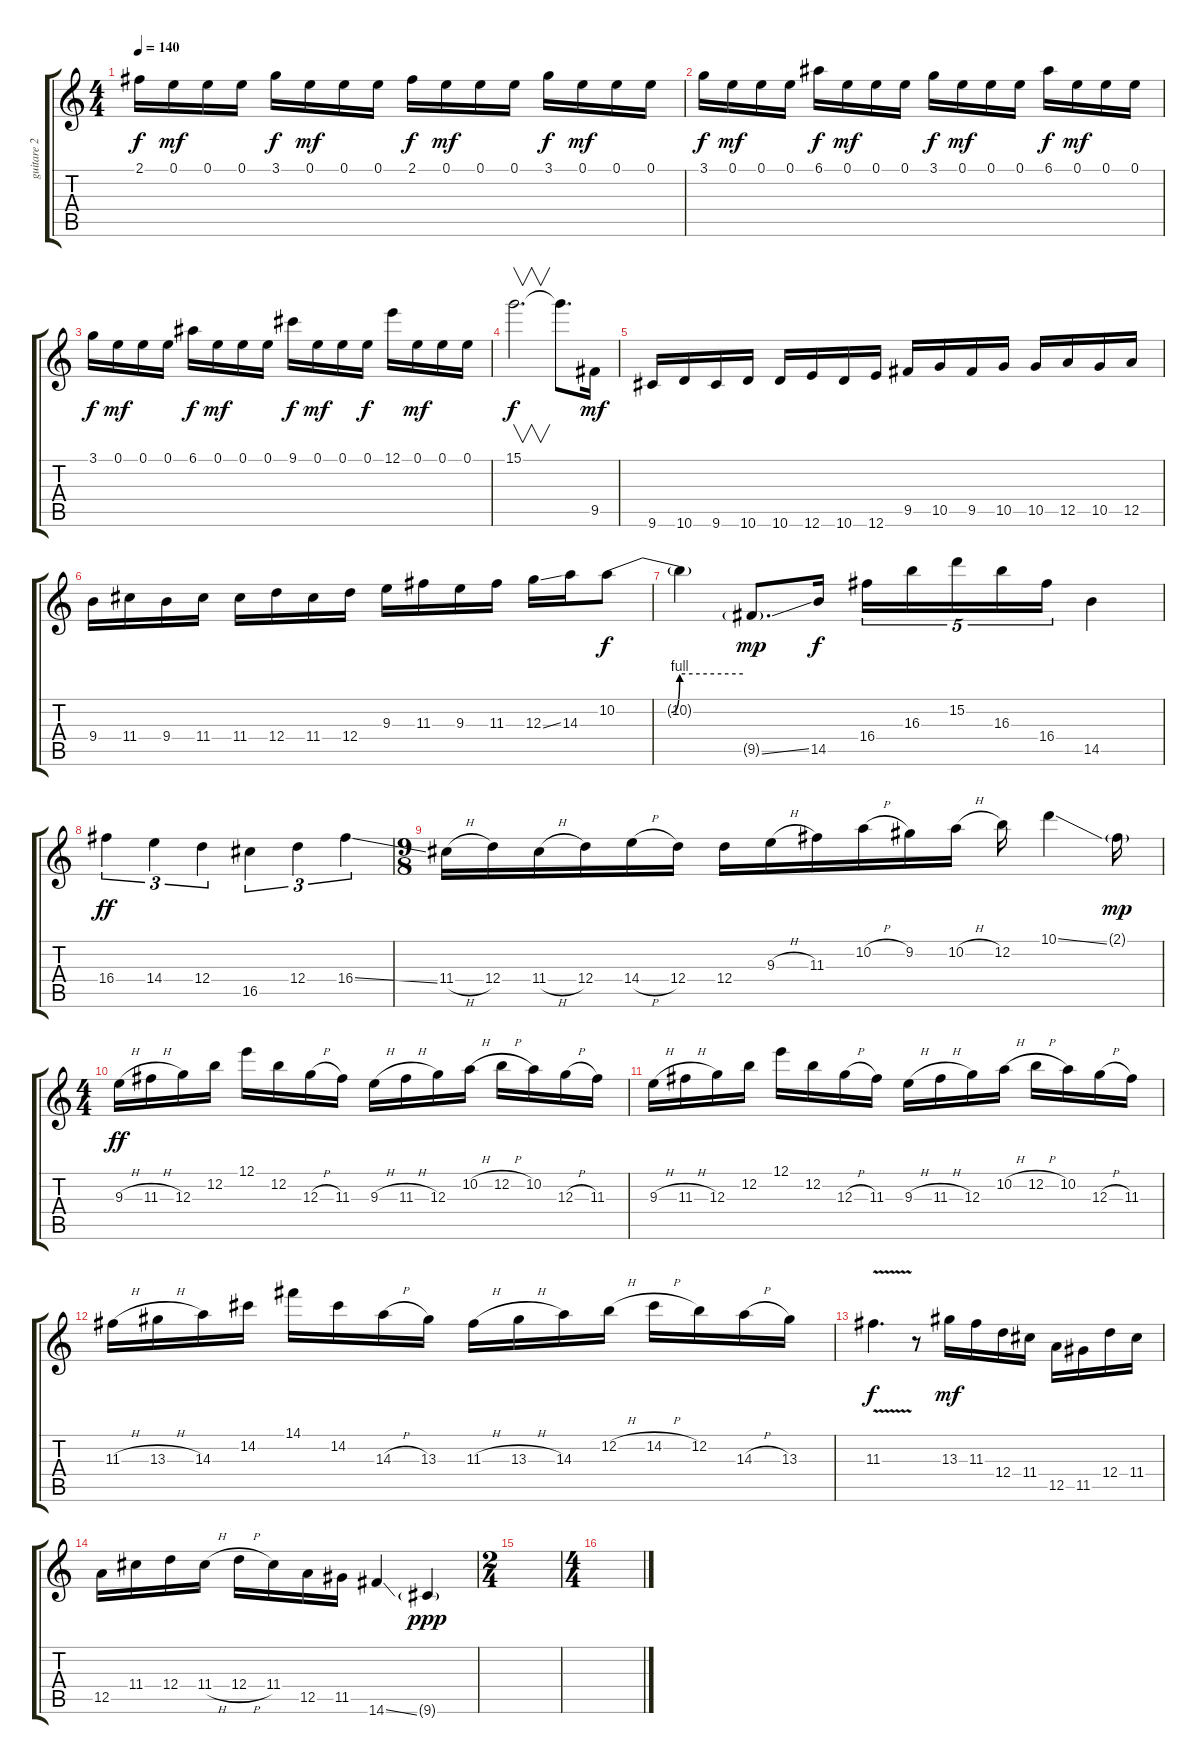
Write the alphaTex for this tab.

\track ("guitare 2" "guitare 2") {instrument overdrivenguitar}
\staff {score tabs}
\tuning (E4 B3 G3 D3 A2 E2) {hide}
\ts (4 4)
\tempo 140
\clef g2
\ks c
2.1.16{dy f} 0.1.16{dy mf} 0.1.16 0.1.16 3.1.16{dy f} 0.1.16{dy mf} 0.1.16 0.1.16 2.1.16{dy f} 0.1.16{dy mf} 0.1.16 0.1.16 3.1.16{dy f} 0.1.16{dy mf} 0.1.16 0.1.16 |
3.1.16{dy f} 0.1.16{dy mf} 0.1.16 0.1.16 6.1.16{dy f} 0.1.16{dy mf} 0.1.16 0.1.16 3.1.16{dy f} 0.1.16{dy mf} 0.1.16 0.1.16 6.1.16{dy f} 0.1.16{dy mf} 0.1.16 0.1.16 |
3.1.16{dy f} 0.1.16{dy mf} 0.1.16 0.1.16 6.1.16{dy f} 0.1.16{dy mf} 0.1.16 0.1.16 9.1.16{dy f} 0.1.16{dy mf} 0.1.16 0.1.16{dy f} 12.1.16 0.1.16{dy mf} 0.1.16 0.1.16 |
15.1.2{v d dy f} 15.1{t}.8{d} 9.5.16{dy mf} |
9.6.16 10.6.16 9.6.16 10.6.16 10.6.16 12.6.16 10.6.16 12.6.16 9.5.16 10.5.16 9.5.16 10.5.16 10.5.16 12.5.16 10.5.16 12.5.16 |
9.4.16 11.4.16 9.4.16 11.4.16 11.4.16 12.4.16 11.4.16 12.4.16 9.3.16 11.3.16 9.3.16 11.3.16 12.3{ss}.16 14.3.16 10.2{be (custom 0 0 26 0 30 4 60 4)}.8{dy f} |
10.2{t}.4 9.5{ss g}.8{d dy mp} 14.5.16{dy f} 16.4.16{tu (5 4)} 16.3.16{tu (5 4)} 15.2.16{tu (5 4)} 16.3.16{tu (5 4)} 16.4.16{tu (5 4)} 14.5.4 |
16.4.4{tu (3 2) dy ff} 14.4.4{tu (3 2)} 12.4.4{tu (3 2)} 16.5.4{tu (3 2)} 12.4.4{tu (3 2)} 16.4{ss}.4{tu (3 2)} |
\ts (9 8)
11.4{h}.16 12.4.16 11.4{h}.16 12.4.16 14.4{h}.16 12.4.16 12.4.16 9.3{h}.16 11.3.16 10.2{h}.16 9.2.16 10.2{h}.16 12.2.16 10.1{ss}.4 2.1{g}.16{dy mp} |
\ts (4 4)
9.3{h}.16{dy ff} 11.3{h}.16 12.3.16 12.2.16 12.1.16 12.2.16 12.3{h}.16 11.3.16 9.3{h}.16 11.3{h}.16 12.3.16 10.2{h}.16 12.2{h}.16 10.2.16 12.3{h}.16 11.3.16 |
9.3{h}.16 11.3{h}.16 12.3.16 12.2.16 12.1.16 12.2.16 12.3{h}.16 11.3.16 9.3{h}.16 11.3{h}.16 12.3.16 10.2{h}.16 12.2{h}.16 10.2.16 12.3{h}.16 11.3.16 |
11.3{h}.16 13.3{h}.16 14.3.16 14.2.16 14.1.16 14.2.16 14.3{h}.16 13.3.16 11.3{h}.16 13.3{h}.16 14.3.16 12.2{h}.16 14.2{h}.16 12.2.16 14.3{h}.16 13.3.16 |
11.3{v}.4{d dy f} r.8 13.3.16{dy mf} 11.3.16 12.4.16 11.4.16 12.5.16 11.5.16 12.4.16 11.4.16 |
12.5.16 11.4.16 12.4.16 11.4{h}.16 12.4{h}.16 11.4.16 12.5.16 11.5.16 14.6{ss}.4 9.6{g}.4{dy ppp} |
\ts (2 4)
|
\ts (4 4)
